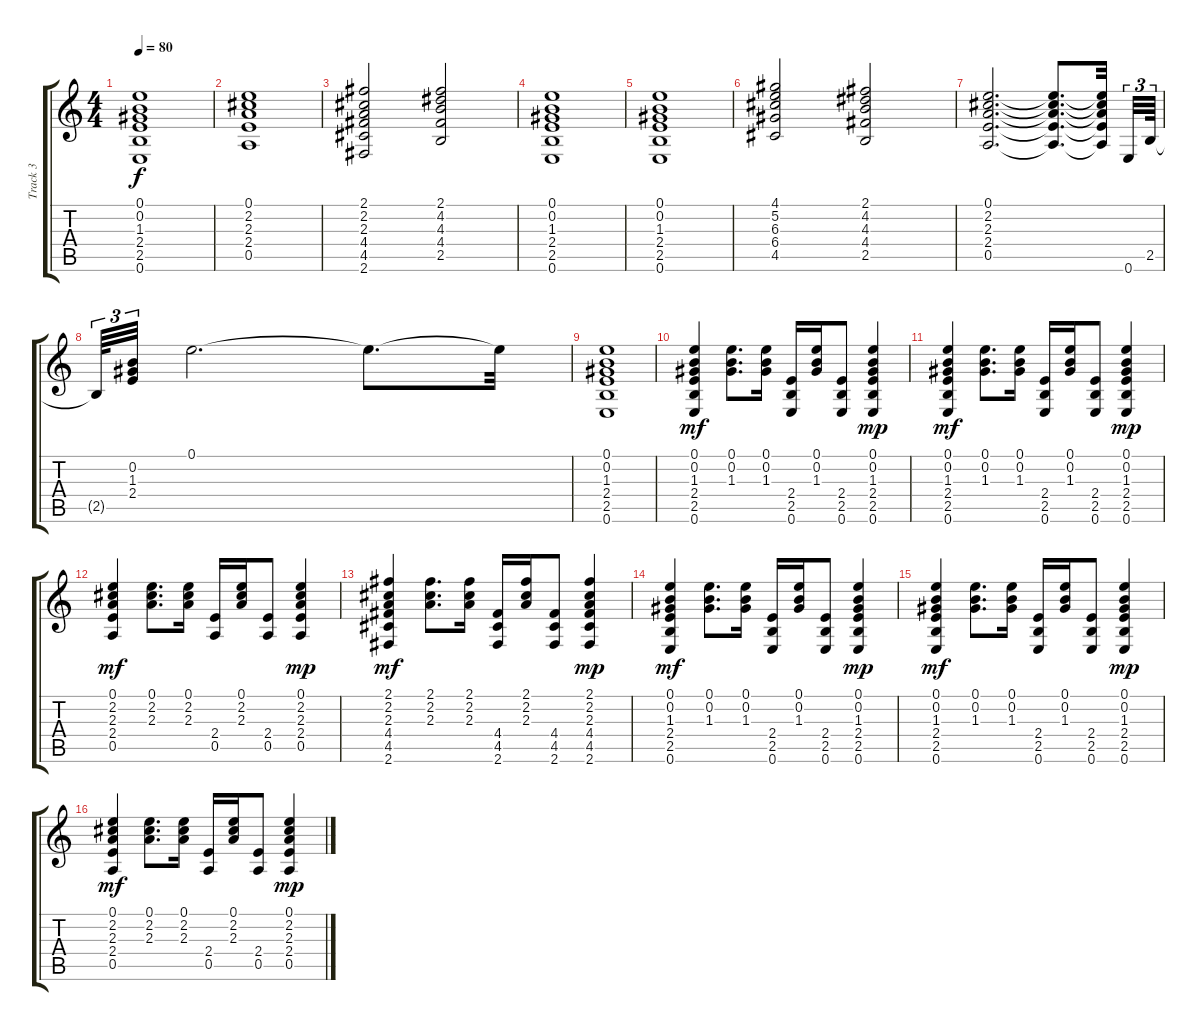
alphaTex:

\track ("Track 3" "Track 3") {instrument acousticguitarsteel}
\staff {score tabs}
\tuning (E4 B3 G3 D3 A2 E2) {hide}
\ts (4 4)
\tempo 80
\clef g2
\ks c
(0.1 0.2 1.3 2.4 2.5 0.6).1{dy f} |
(0.1 2.2 2.3 2.4 0.5).1 |
(2.1 2.2 2.3 4.4 4.5 2.6).2 (2.1 4.2 4.3 4.4 2.5).2 |
(0.1 0.2 1.3 2.4 2.5 0.6).1 |
(0.1 0.2 1.3 2.4 2.5 0.6).1 |
(4.1 5.2 6.3 6.4 4.5).2 (2.1 4.2 4.3 4.4 2.5).2 |
(0.1 2.2 2.3 2.4 0.5).2{d} (0.1{t} 2.2{t} 2.3{t} 2.4{t} 0.5{t}).8{d} (0.1{t} 2.2{t} 2.3{t} 2.4{t} 0.5{t}).32{beam splitsecondary} 0.6.32{tu (3 2)} 2.5.64{tu (3 2)} |
2.5{t}.64{tu (3 2)} (0.2 1.3 2.4).32{tu (3 2)} 0.1.2{d} 0.1{t}.8{d} 0.1{t}.32 |
(0.1 0.2 1.3 2.4 2.5 0.6).1 |
(0.1 0.2 1.3 2.4 2.5 0.6).4{dy mf} (0.1 0.2 1.3).8{d} (0.1 0.2 1.3).16 (2.4 2.5 0.6).16 (0.1 0.2 1.3).16 (2.4 2.5 0.6).8 (0.1 0.2 1.3 2.4 2.5 0.6).4{dy mp} |
(0.1 0.2 1.3 2.4 2.5 0.6).4{dy mf} (0.1 0.2 1.3).8{d} (0.1 0.2 1.3).16 (2.4 2.5 0.6).16 (0.1 0.2 1.3).16 (2.4 2.5 0.6).8 (0.1 0.2 1.3 2.4 2.5 0.6).4{dy mp} |
(0.1 2.2 2.3 2.4 0.5).4{dy mf} (0.1 2.2 2.3).8{d} (0.1 2.2 2.3).16 (2.4 0.5).16 (0.1 2.2 2.3).16 (2.4 0.5).8 (0.1 2.2 2.3 2.4 0.5).4{dy mp} |
(2.1 2.2 2.3 4.4 4.5 2.6).4{dy mf} (2.1 2.2 2.3).8{d} (2.1 2.2 2.3).16 (4.4 4.5 2.6).16 (2.1 2.2 2.3).16 (4.4 4.5 2.6).8 (2.1 2.2 2.3 4.4 4.5 2.6).4{dy mp} |
(0.1 0.2 1.3 2.4 2.5 0.6).4{dy mf} (0.1 0.2 1.3).8{d} (0.1 0.2 1.3).16 (2.4 2.5 0.6).16 (0.1 0.2 1.3).16 (2.4 2.5 0.6).8 (0.1 0.2 1.3 2.4 2.5 0.6).4{dy mp} |
(0.1 0.2 1.3 2.4 2.5 0.6).4{dy mf} (0.1 0.2 1.3).8{d} (0.1 0.2 1.3).16 (2.4 2.5 0.6).16 (0.1 0.2 1.3).16 (2.4 2.5 0.6).8 (0.1 0.2 1.3 2.4 2.5 0.6).4{dy mp} |
(0.1 2.2 2.3 2.4 0.5).4{dy mf} (0.1 2.2 2.3).8{d} (0.1 2.2 2.3).16 (2.4 0.5).16 (0.1 2.2 2.3).16 (2.4 0.5).8 (0.1 2.2 2.3 2.4 0.5).4{dy mp}
